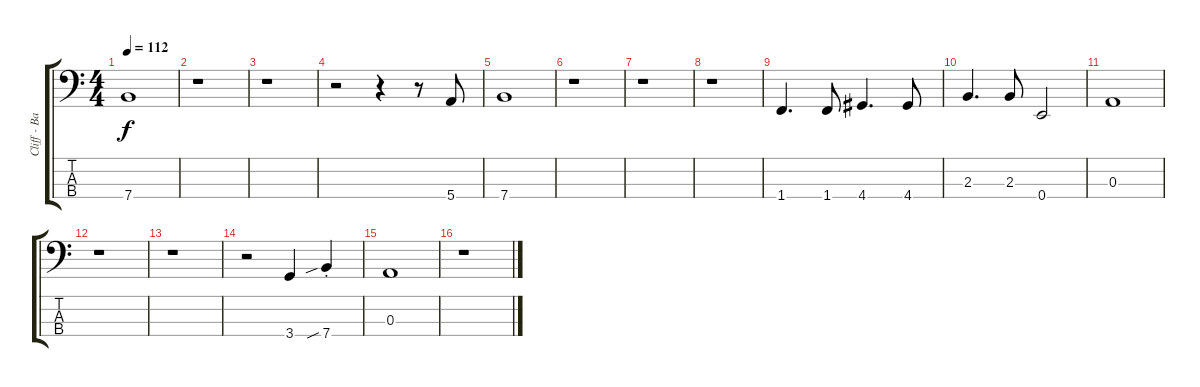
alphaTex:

\track ("Cliff - Bass" "Cliff - Ba") {instrument electricbassfinger}
\staff {score tabs}
\tuning (G2 D2 A1 E1) {hide}
\ts (4 4)
\tempo 112
\clef f4
\ks c
7.4.1{dy f} |
r.1 |
r.1 |
r.2 r.4 r.8 5.4.8 |
7.4.1 |
r.1 |
r.1 |
r.1 |
1.4.4{d} 1.4.8 4.4.4{d} 4.4.8 |
2.3.4{d} 2.3.8 0.4.2 |
0.3.1 |
r.1 |
r.1 |
r.2 3.4.4 7.4{sib st}.4 |
0.3.1 |
r.1
